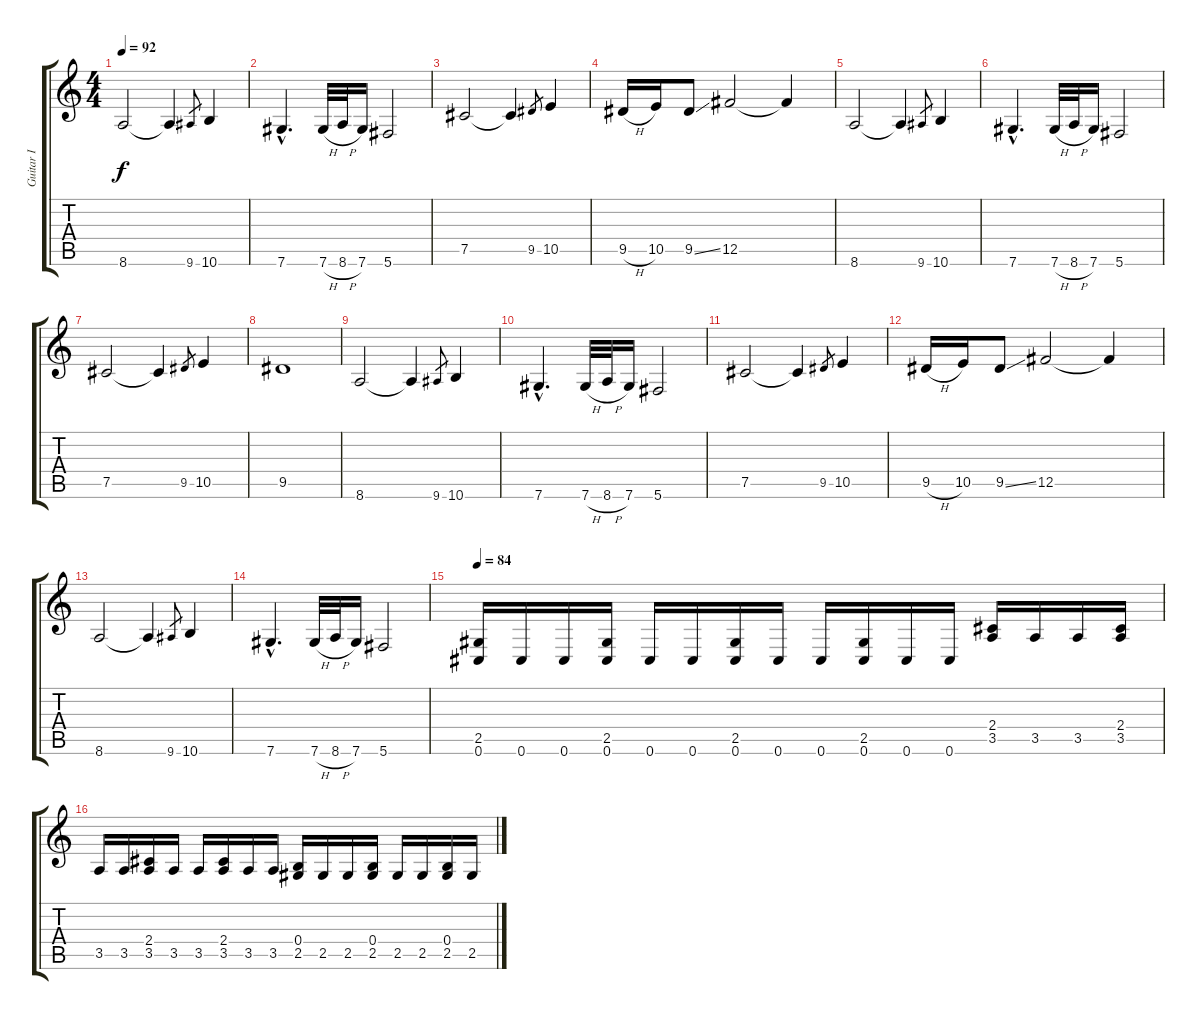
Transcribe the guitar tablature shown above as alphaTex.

\track ("Guitar I" "Guitar I") {instrument distortionguitar}
\staff {score tabs}
\tuning (Db4 Ab3 E3 B2 Gb2 Db2) {hide}
\ts (4 4)
\tempo 92
\clef g2
\ks c
8.6.2{dy f} 8.6{t}.4 9.6.8{gr} 10.6.4 |
7.6{hac}.4{d} 7.6{h}.32 8.6{h}.32 7.6.16 5.6.2 |
7.5.2 7.5{t}.4 9.5.8{gr} 10.5.4 |
9.5{h}.16 10.5.16 9.5{ss}.8 12.5.2 12.5{t}.4 |
8.6.2 8.6{t}.4 9.6.8{gr} 10.6.4 |
7.6{hac}.4{d} 7.6{h}.32 8.6{h}.32 7.6.16 5.6.2 |
7.5.2{balance 0} 7.5{t}.4 9.5.8{gr} 10.5.4 |
9.5.1 |
8.6.2 8.6{t}.4 9.6.8{gr} 10.6.4 |
7.6{hac}.4{d} 7.6{h}.32 8.6{h}.32 7.6.16 5.6.2 |
7.5.2 7.5{t}.4 9.5.8{gr} 10.5.4 |
9.5{h}.16 10.5.16 9.5{ss}.8 12.5.2 12.5{t}.4 |
8.6.2 8.6{t}.4 9.6.8{gr} 10.6.4 |
7.6{hac}.4{d} 7.6{h}.32 8.6{h}.32 7.6.16 5.6.2 |
\tempo 84
(2.5 0.6).16{balance 0} 0.6.16 0.6.16 (2.5 0.6).16 0.6.16 0.6.16 (2.5 0.6).16 0.6.16 0.6.16 (2.5 0.6).16 0.6.16 0.6.16 (2.4 3.5).16 3.5.16 3.5.16 (2.4 3.5).16 |
3.5.16 3.5.16 (2.4 3.5).16 3.5.16 3.5.16 (2.4 3.5).16 3.5.16 3.5.16 (0.4 2.5).16 2.5.16 2.5.16 (0.4 2.5).16 2.5.16 2.5.16 (0.4 2.5).16 2.5.16
